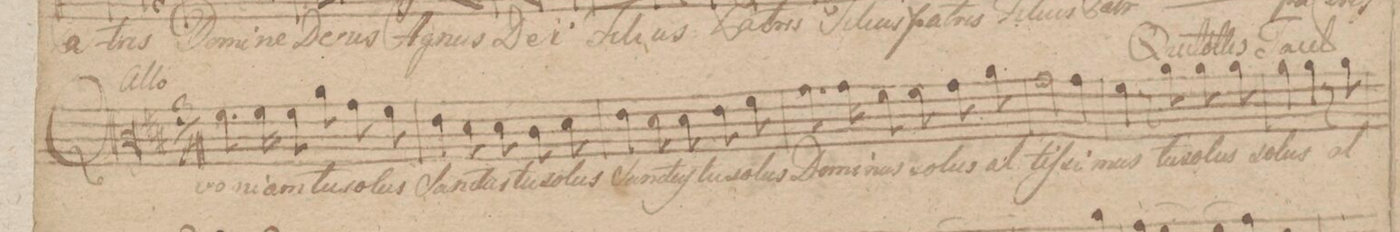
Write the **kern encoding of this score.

**kern	**text	**dynam
*I"Alto	*	*
*clefC3	*	*
*k[f#]	*	*
*M2/4	*	*
*k[f#c#]	*	*
*M3/4	*	*
8.f#\	Quo-	.
16f#\	-ni-	.
8f#\	-am	.
8a\	tu	.
8g\	so-	.
8f#\	-lus	.
=152	=152	=152
4e\	san-	.
8d\	-ctus	.
8d\	tu	.
8c#\	so-	.
8d\	-lus	.
=153	=153	=153
4e\	san-	.
8d\	-ctus	.
8d\	tu	.
8e\	so-	.
8f#\	-lus	.
=154	=154	=154
8.g\	Do-	.
16g\	-mi-	.
8f#\	-nus	.
8f#\	So-	.
8g\	-lus	.
8a\	Al-	.
=155	=155	=155
2g\	-tiſ-	.
4g\	-si-	.
=156	=156	=156
4f#\	-mus	.
8r	.	.
8a\	tu	.
8a\	so-	.
8a\	-lus	.
=157	=157	=157
4a\	san-	.
4a\	-ctuſ	.
8r	.	.
8a\	Al-	.
=158	=158	=158
*-	*-	*-
